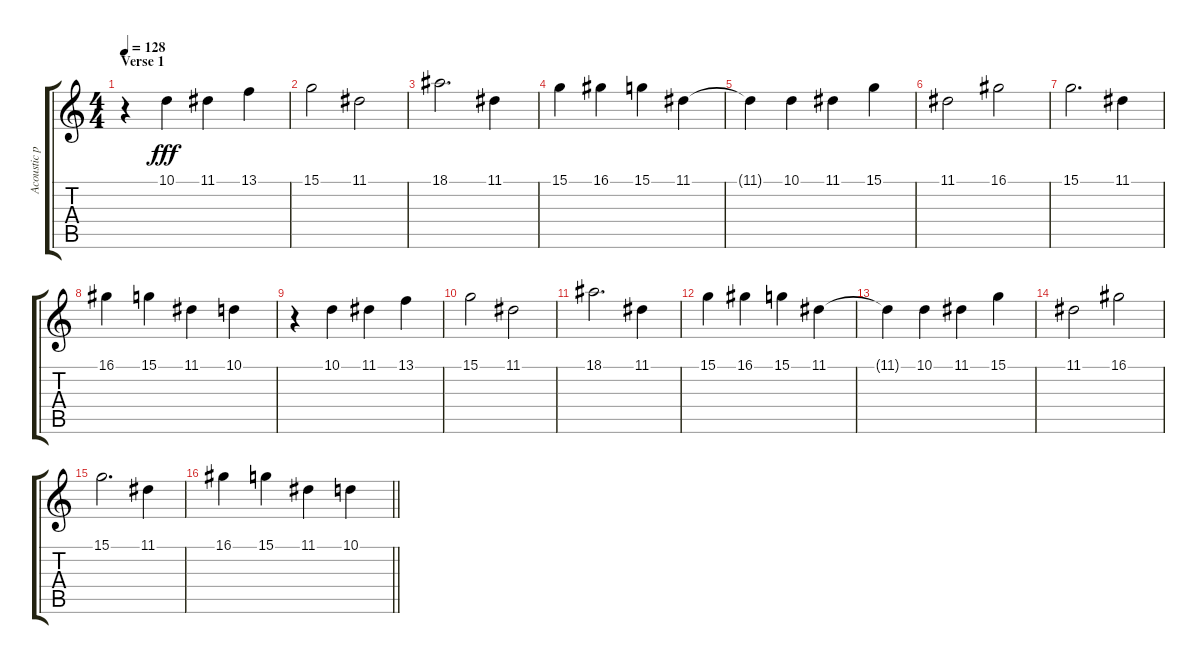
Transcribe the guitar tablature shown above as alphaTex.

\track ("Acoustic piano 1" "Acoustic p") {instrument electricgrandpiano}
\staff {score tabs}
\tuning (E4 B3 G3 D3 A2 E2) {hide}
\ts (4 4)
\section ("" "Verse 1")
\tempo 128
\clef g2
\ks c
r.4{dy fff} 10.1.4 11.1.4 13.1.4 |
15.1.2 11.1.2 |
18.1.2{d} 11.1.4 |
15.1.4 16.1.4 15.1.4 11.1.4 |
11.1{t}.4 10.1.4 11.1.4 15.1.4 |
11.1.2 16.1.2 |
15.1.2{d} 11.1.4 |
16.1.4 15.1.4 11.1.4 10.1.4 |
r.4 10.1.4 11.1.4 13.1.4 |
15.1.2 11.1.2 |
18.1.2{d} 11.1.4 |
15.1.4 16.1.4 15.1.4 11.1.4 |
11.1{t}.4 10.1.4 11.1.4 15.1.4 |
11.1.2 16.1.2 |
15.1.2{d} 11.1.4 |
\barLineRight lightlight
16.1.4 15.1.4 11.1.4 10.1.4
